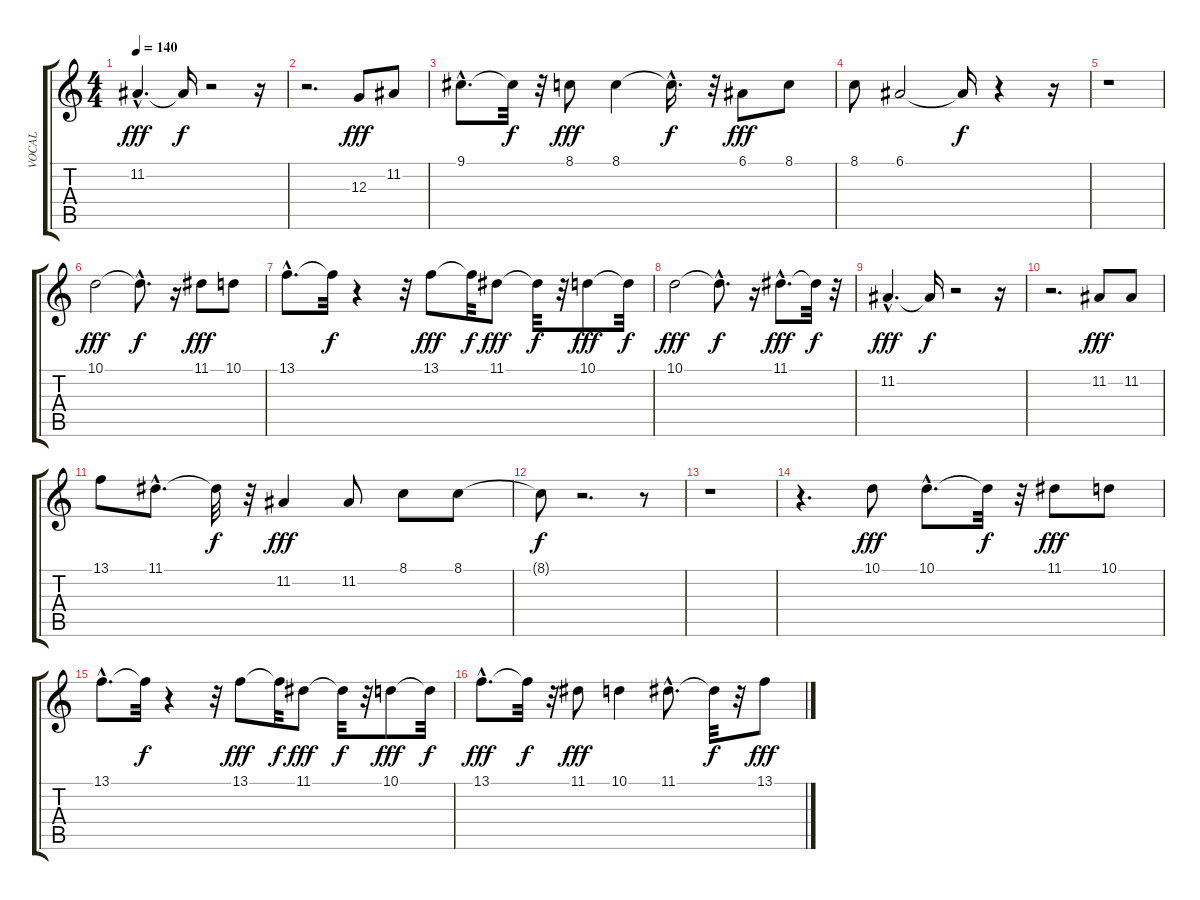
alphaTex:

\track ("VOCAL" "VOCAL") {instrument lead2sawtooth}
\staff {score tabs}
\tuning (E4 B3 G3 D3 A2 E2) {hide}
\ts (4 4)
\tempo 140
\clef g2
\ks c
11.2{hac}.4{d dy fff} 11.2{t}.16{dy f} r.2 r.16 |
r.2{d} 12.3.8{dy fff} 11.2.8 |
9.1{hac}.8{d} 9.1{t}.32{dy f} r.32 8.1.8{dy fff} 8.1.4 8.1{hac t}.16{d dy f} r.32 6.1.8{dy fff} 8.1.8 |
8.1.8 6.1.2 6.1{t}.16{dy f} r.4 r.16 |
r.1 |
10.1.2{dy fff} 10.1{hac t}.8{d dy f} r.16 11.1.8{dy fff} 10.1.8 |
13.1{hac}.8{d} 13.1{t}.32{dy f} r.4 r.32 13.1.8{dy fff} 13.1{t}.32{dy f} 11.1.8{dy fff} 11.1{t}.32{dy f} r.32 10.1.8{dy fff} 10.1{t}.32{dy f} |
10.1.2{dy fff} 10.1{hac t}.8{d dy f} r.16 11.1{hac}.8{d dy fff} 11.1{t}.32{dy f} r.32 |
11.2{hac}.4{d dy fff} 11.2{t}.16{dy f} r.2 r.16 |
r.2{d} 11.2.8{dy fff} 11.2.8 |
13.1.8 11.1{hac}.8{d} 11.1{t}.32{dy f} r.32 11.2.4{dy fff} 11.2.8 8.1.8 8.1.8 |
8.1{t}.8{dy f} r.2{d} r.8 |
r.1 |
r.4{d} 10.1.8{dy fff} 10.1{hac}.8{d} 10.1{t}.32{dy f} r.32 11.1.8{dy fff} 10.1.8 |
13.1{hac}.8{d} 13.1{t}.32{dy f} r.4 r.32 13.1.8{dy fff} 13.1{t}.32{dy f} 11.1.8{dy fff} 11.1{t}.32{dy f} r.32 10.1.8{dy fff} 10.1{t}.32{dy f} |
13.1{hac}.8{d dy fff} 13.1{t}.32{dy f} r.32 11.1.8{dy fff} 10.1.4 11.1{hac}.8{d} 11.1{t}.32{dy f} r.32 13.1.8{dy fff}
